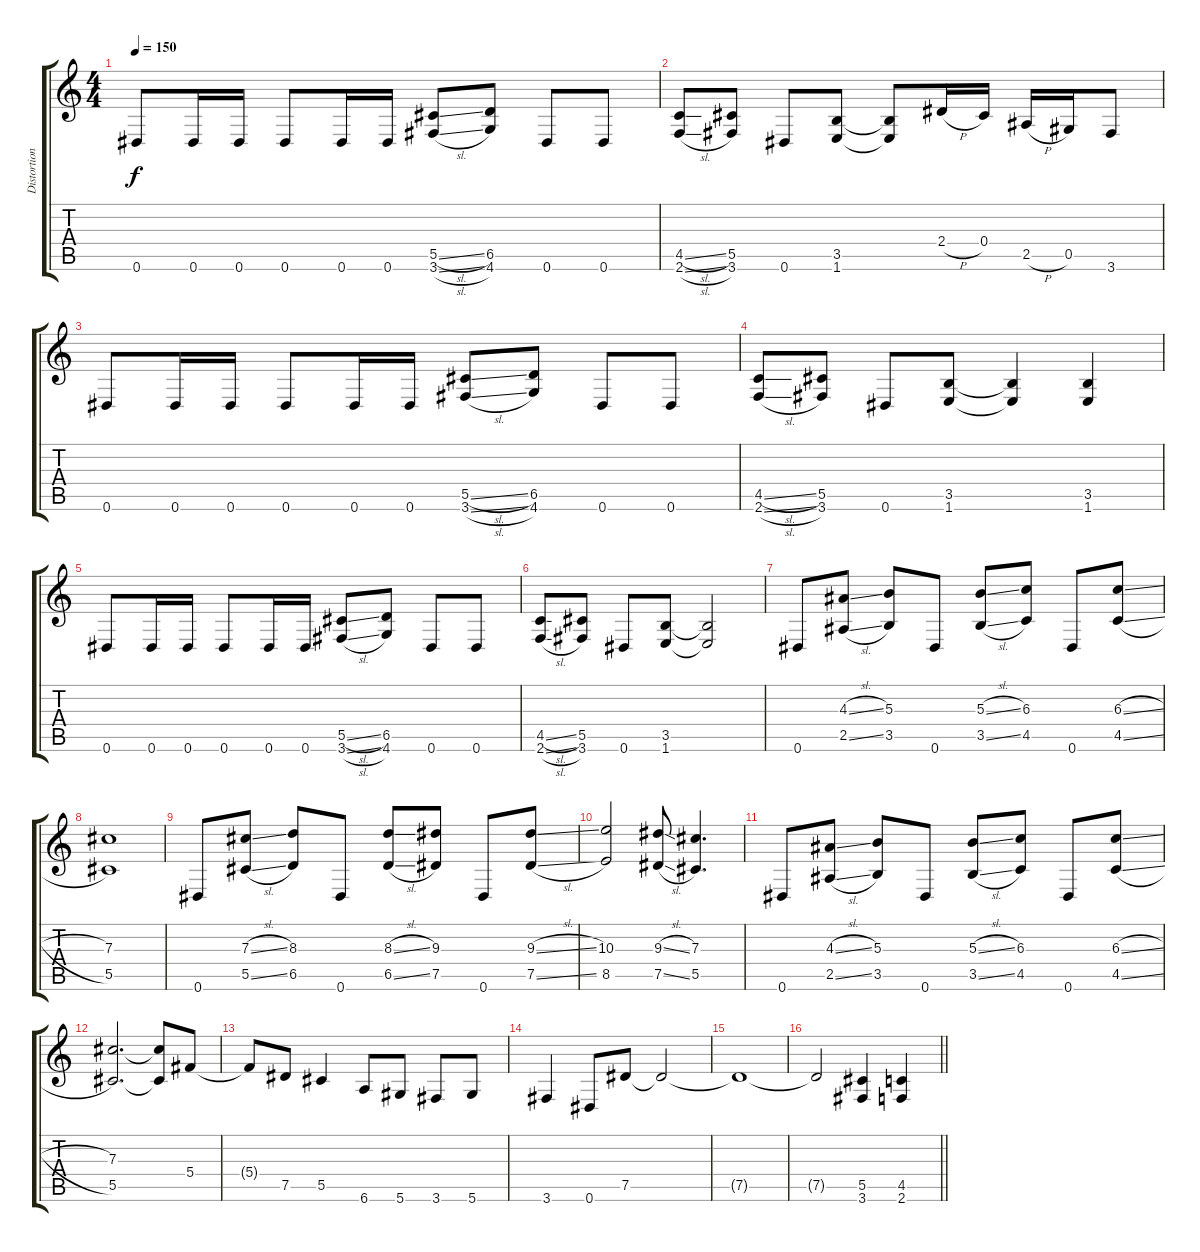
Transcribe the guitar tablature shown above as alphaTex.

\track ("Distortion" "Distortion") {instrument distortionguitar}
\staff {score tabs}
\tuning (Eb4 Bb3 Gb3 Db3 Ab2 Eb2) {hide}
\ts (4 4)
\tempo 150
\clef g2
\ks c
0.6.8{dy f} 0.6.16 0.6.16 0.6.8 0.6.16 0.6.16 (5.5{sl} 3.6{sl}).8 (6.5 4.6).8 0.6.8 0.6.8 |
(4.5{sl} 2.6{sl}).8 (5.5 3.6).8 0.6.8 (3.5 1.6).8 (3.5{t} 1.6{t}).8 2.4{h}.16 0.4.16 2.5{h}.16 0.5.16 3.6.8 |
0.6.8 0.6.16 0.6.16 0.6.8 0.6.16 0.6.16 (5.5{sl} 3.6{sl}).8 (6.5 4.6).8 0.6.8 0.6.8 |
(4.5{sl} 2.6{sl}).8 (5.5 3.6).8 0.6.8 (3.5 1.6).8 (3.5{t} 1.6{t}).4 (3.5 1.6).4 |
0.6.8 0.6.16 0.6.16 0.6.8 0.6.16 0.6.16 (5.5{sl} 3.6{sl}).8 (6.5 4.6).8 0.6.8 0.6.8 |
(4.5{sl} 2.6{sl}).8 (5.5 3.6).8 0.6.8 (3.5 1.6).8 (3.5{t} 1.6{t}).2 |
0.6.8 (4.3{sl} 2.5{sl}).8 (5.3 3.5).8 0.6.8 (5.3{sl} 3.5{sl}).8 (6.3 4.5).8 0.6.8 (6.3{sl} 4.5{sl}).8 |
(7.3 5.5).1 |
0.6.8 (7.3{sl} 5.5{sl}).8 (8.3 6.5).8 0.6.8 (8.3{sl} 6.5{sl}).8 (9.3 7.5).8 0.6.8 (9.3{sl} 7.5{sl}).8 |
(10.3 8.5).2 (9.3{sl} 7.5{sl}).8 (7.3 5.5).4{d} |
0.6.8 (4.3{sl} 2.5{sl}).8 (5.3 3.5).8 0.6.8 (5.3{sl} 3.5{sl}).8 (6.3 4.5).8 0.6.8 (6.3{sl} 4.5{sl}).8 |
(7.3 5.5).2{d} (7.3{t} 5.5{t}).8 5.4.8 |
5.4{t}.8 7.5.8 5.5.4 6.6.8 5.6.8 3.6.8 5.6.8 |
3.6.4 0.6.8 7.5.8 7.5{t}.2 |
7.5{t}.1 |
\barLineRight lightlight
7.5{t}.2 (5.5 3.6).4 (4.5 2.6).4
